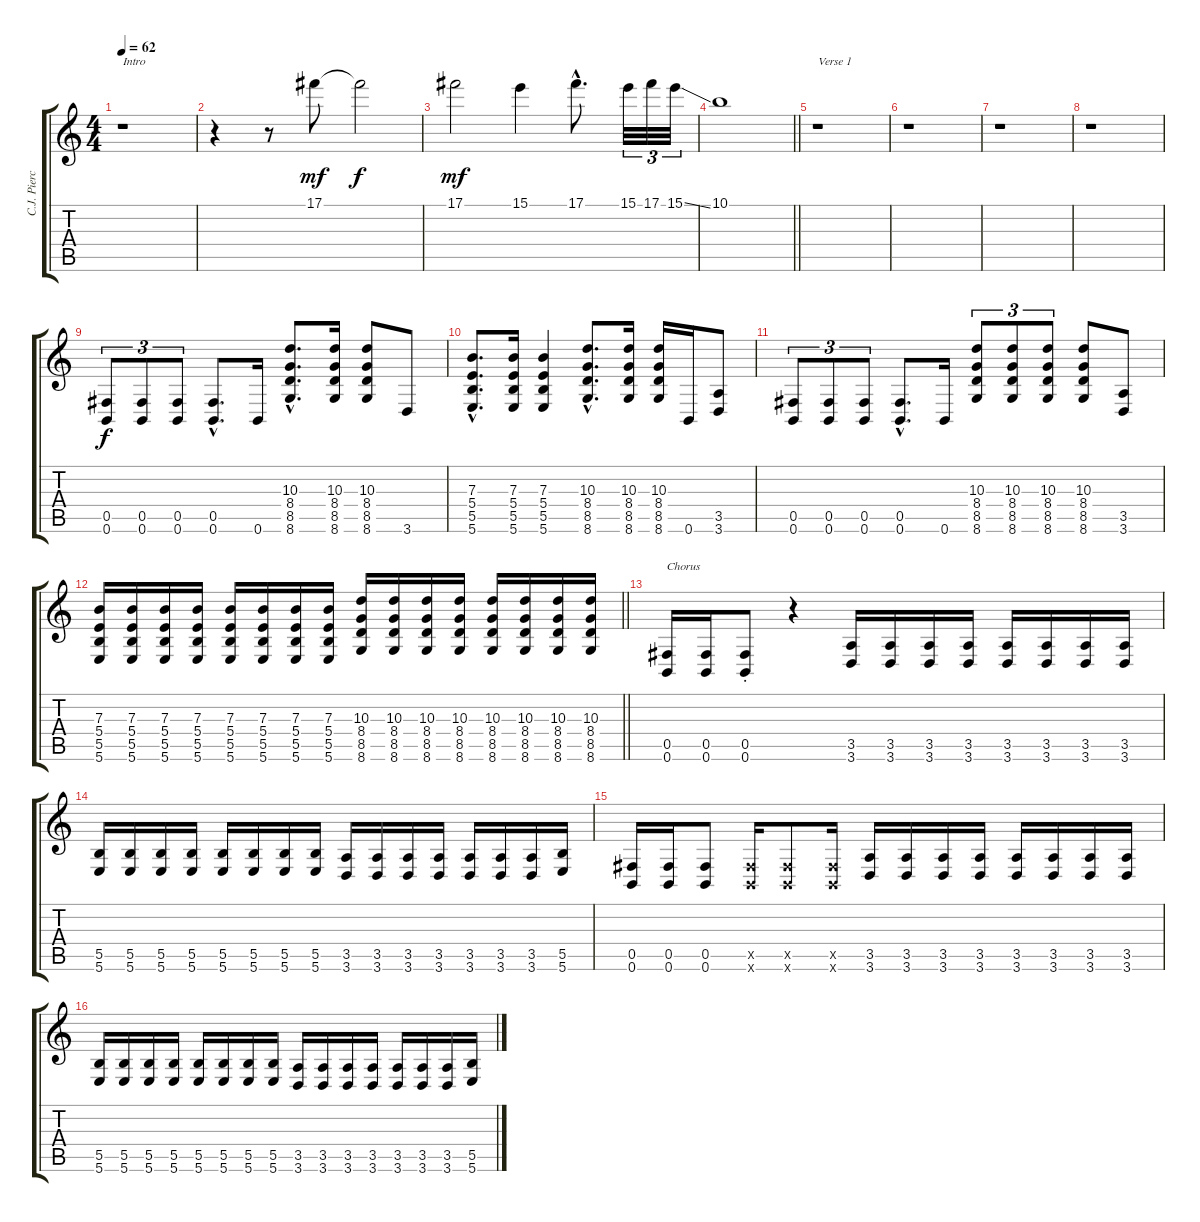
\track ("C.J. Pierce | Gtr. Overdub" "C.J. Pierc") {instrument overdrivenguitar}
\staff {score tabs}
\tuning (Db4 Ab3 E3 B2 Gb2 B1) {hide}
\ts (4 4)
\tempo 62
\clef g2
\ks c
r.1{txt "Intro" dy mf volume 0 instrument overdrivenguitar} |
r.4 r.8{volume 13} 17.1.8 17.1{t}.2{dy f} |
17.1.2{dy mf} 15.1.4 17.1{hac}.8{d} 15.1.32{tu (3 2)} 17.1.32{tu (3 2)} 15.1{ss}.32{tu (3 2)} |
\barLineRight lightlight
10.1.1 |
r.1{txt "Verse 1"} |
r.1 |
r.1 |
r.1 |
(0.5 0.6).8{tu (3 2) dy f} (0.5 0.6).8{tu (3 2)} (0.5 0.6).8{tu (3 2)} (0.5{hac} 0.6{hac}).8{d} 0.6.16 (10.3{hac} 8.4{hac} 8.5{hac} 8.6{hac}).8{d} (10.3 8.4 8.5 8.6).16 (10.3 8.4 8.5 8.6).8 3.6.8 |
(7.3{hac} 5.4{hac} 5.5{hac} 5.6{hac}).8{d} (7.3 5.4 5.5 5.6).16 (7.3 5.4 5.5 5.6).4 (10.3{hac} 8.4{hac} 8.5{hac} 8.6{hac}).8{d} (10.3 8.4 8.5 8.6).16 (10.3 8.4 8.5 8.6).16 0.6.16 (3.5 3.6).8 |
(0.5 0.6).8{tu (3 2)} (0.5 0.6).8{tu (3 2)} (0.5 0.6).8{tu (3 2)} (0.5{hac} 0.6{hac}).8{d} 0.6.16 (10.3 8.4 8.5 8.6).8{tu (3 2)} (10.3 8.4 8.5 8.6).8{tu (3 2)} (10.3 8.4 8.5 8.6).8{tu (3 2)} (10.3 8.4 8.5 8.6).8 (3.5 3.6).8 |
\barLineRight lightlight
(7.3 5.4 5.5 5.6).16 (7.3 5.4 5.5 5.6).16 (7.3 5.4 5.5 5.6).16 (7.3 5.4 5.5 5.6).16 (7.3 5.4 5.5 5.6).16 (7.3 5.4 5.5 5.6).16 (7.3 5.4 5.5 5.6).16 (7.3 5.4 5.5 5.6).16 (10.3 8.4 8.5 8.6).16 (10.3 8.4 8.5 8.6).16 (10.3 8.4 8.5 8.6).16 (10.3 8.4 8.5 8.6).16 (10.3 8.4 8.5 8.6).16 (10.3 8.4 8.5 8.6).16 (10.3 8.4 8.5 8.6).16 (10.3 8.4 8.5 8.6).16 |
(0.5 0.6).16{txt "Chorus"} (0.5 0.6).16 (0.5{st} 0.6{st}).8 r.4 (3.5 3.6).16 (3.5 3.6).16 (3.5 3.6).16 (3.5 3.6).16 (3.5 3.6).16 (3.5 3.6).16 (3.5 3.6).16 (3.5 3.6).16 |
(5.5 5.6).16 (5.5 5.6).16 (5.5 5.6).16 (5.5 5.6).16 (5.5 5.6).16 (5.5 5.6).16 (5.5 5.6).16 (5.5 5.6).16 (3.5 3.6).16 (3.5 3.6).16 (3.5 3.6).16 (3.5 3.6).16 (3.5 3.6).16 (3.5 3.6).16 (3.5 3.6).16 (5.5 5.6).16 |
(0.5 0.6).16 (0.5 0.6).16 (0.5 0.6).8 (0.5{x} 0.6{x}).16 (0.5{x} 0.6{x}).8 (0.5{x} 0.6{x}).16 (3.5 3.6).16 (3.5 3.6).16 (3.5 3.6).16 (3.5 3.6).16 (3.5 3.6).16 (3.5 3.6).16 (3.5 3.6).16 (3.5 3.6).16 |
(5.5 5.6).16 (5.5 5.6).16 (5.5 5.6).16 (5.5 5.6).16 (5.5 5.6).16 (5.5 5.6).16 (5.5 5.6).16 (5.5 5.6).16 (3.5 3.6).16 (3.5 3.6).16 (3.5 3.6).16 (3.5 3.6).16 (3.5 3.6).16 (3.5 3.6).16 (3.5 3.6).16 (5.5 5.6).16
